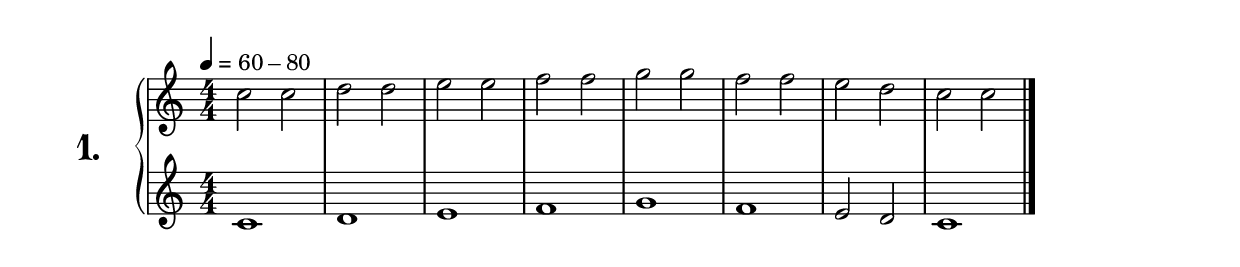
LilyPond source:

\score {
  \new PianoStaff  <<
    \set PianoStaff.instrumentName = \markup {
      \huge \bold \number "1." }

    \new Staff = "upper" \with {
      midiInstrument = #"acoustic grand" }

    \relative c'' {
      \clef treble
      \key c \major
      \time 4/4
      \numericTimeSignature
      \tempo 4=60 - 80

      c2 c | %01
      d d  | %02
      e e  | %03
      f f  | %04
      g g  | %05
      f f  | %06
      e d  | %07
      c c  | %08
      \bar "|."
    }
    \new Staff = "lower" \with {
      midiInstrument = #"acoustic grand" }

    \relative c' {
      \clef treble
      \key c \major
      \time 4/4
      \numericTimeSignature

      c1   | %01
      d    | %02
      e    | %03
      f    | %04
      g    | %05
      f    | %06
      e2 d | %07
      c1   | %08
      \bar "|."
    }
  >>
  \layout { }
  \midi {}
  \header {
    composer = "William Mathews; Standard Graded Course; Nº.13"
    piece = ""
    %opus = "824"
  }
}
